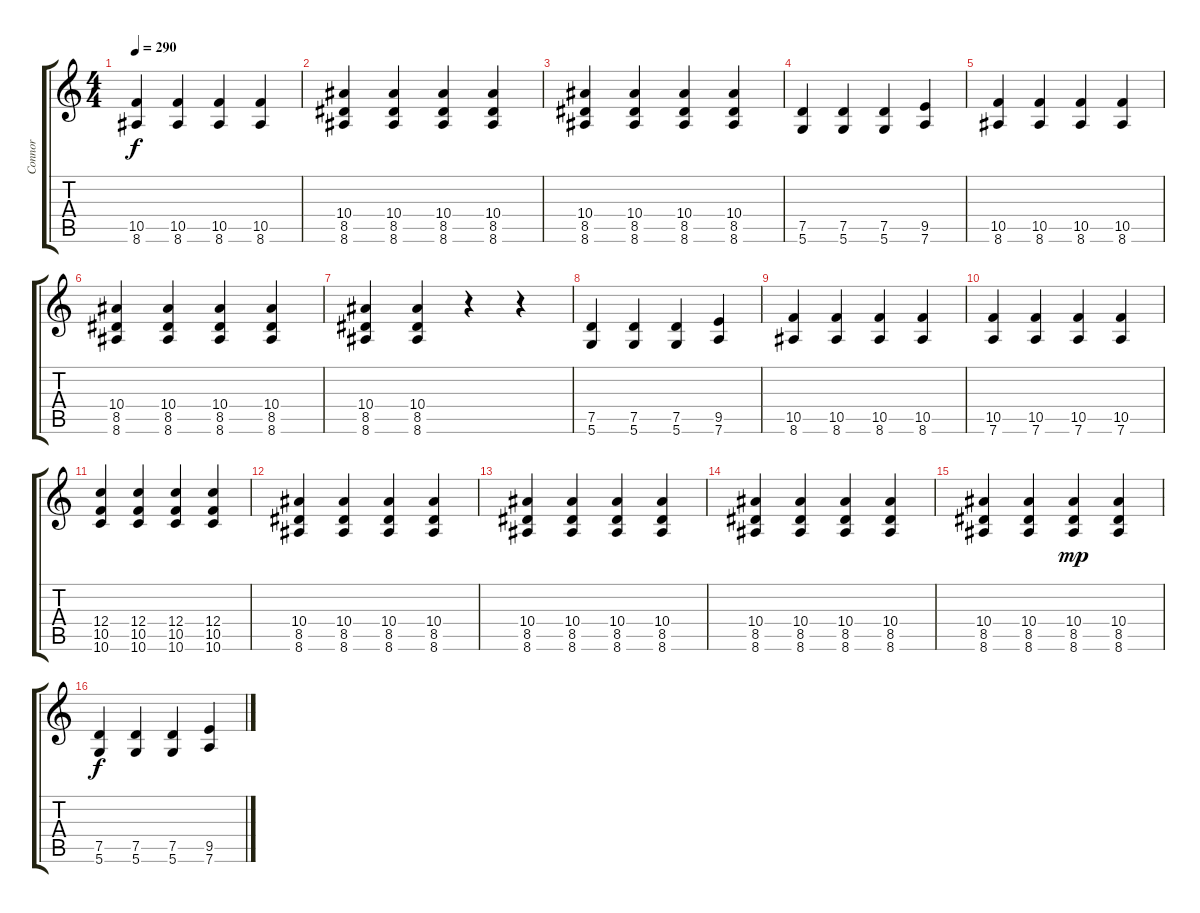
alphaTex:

\track ("Connor" "Connor") {instrument distortionguitar}
\staff {score tabs}
\tuning (D4 A3 F3 C3 G2 D2) {hide}
\ts (4 4)
\tempo 290
\clef g2
\ks c
(10.5 8.6).4{dy f} (10.5 8.6).4 (10.5 8.6).4 (10.5 8.6).4 |
(10.4 8.5 8.6).4 (10.4 8.5 8.6).4 (10.4 8.5 8.6).4 (10.4 8.5 8.6).4 |
(10.4 8.5 8.6).4 (10.4 8.5 8.6).4 (10.4 8.5 8.6).4 (10.4 8.5 8.6).4 |
(7.5 5.6).4 (7.5 5.6).4 (7.5 5.6).4 (9.5 7.6).4 |
(10.5 8.6).4 (10.5 8.6).4 (10.5 8.6).4 (10.5 8.6).4 |
(10.4 8.5 8.6).4 (10.4 8.5 8.6).4 (10.4 8.5 8.6).4 (10.4 8.5 8.6).4 |
(10.4 8.5 8.6).4 (10.4 8.5 8.6).4 r.4 r.4 |
(7.5 5.6).4 (7.5 5.6).4 (7.5 5.6).4 (9.5 7.6).4 |
(10.5 8.6).4 (10.5 8.6).4 (10.5 8.6).4 (10.5 8.6).4 |
(10.5 7.6).4 (10.5 7.6).4 (10.5 7.6).4 (10.5 7.6).4 |
(12.4 10.5 10.6).4 (12.4 10.5 10.6).4 (12.4 10.5 10.6).4 (12.4 10.5 10.6).4 |
(10.4 8.5 8.6).4 (10.4 8.5 8.6).4 (10.4 8.5 8.6).4 (10.4 8.5 8.6).4 |
(10.4 8.5 8.6).4 (10.4 8.5 8.6).4 (10.4 8.5 8.6).4 (10.4 8.5 8.6).4 |
(10.4 8.5 8.6).4 (10.4 8.5 8.6).4 (10.4 8.5 8.6).4 (10.4 8.5 8.6).4 |
(10.4 8.5 8.6).4 (10.4 8.5 8.6).4 (10.4 8.5 8.6).4{dy mp} (10.4 8.5 8.6).4 |
(7.5 5.6).4{dy f} (7.5 5.6).4 (7.5 5.6).4 (9.5 7.6).4
